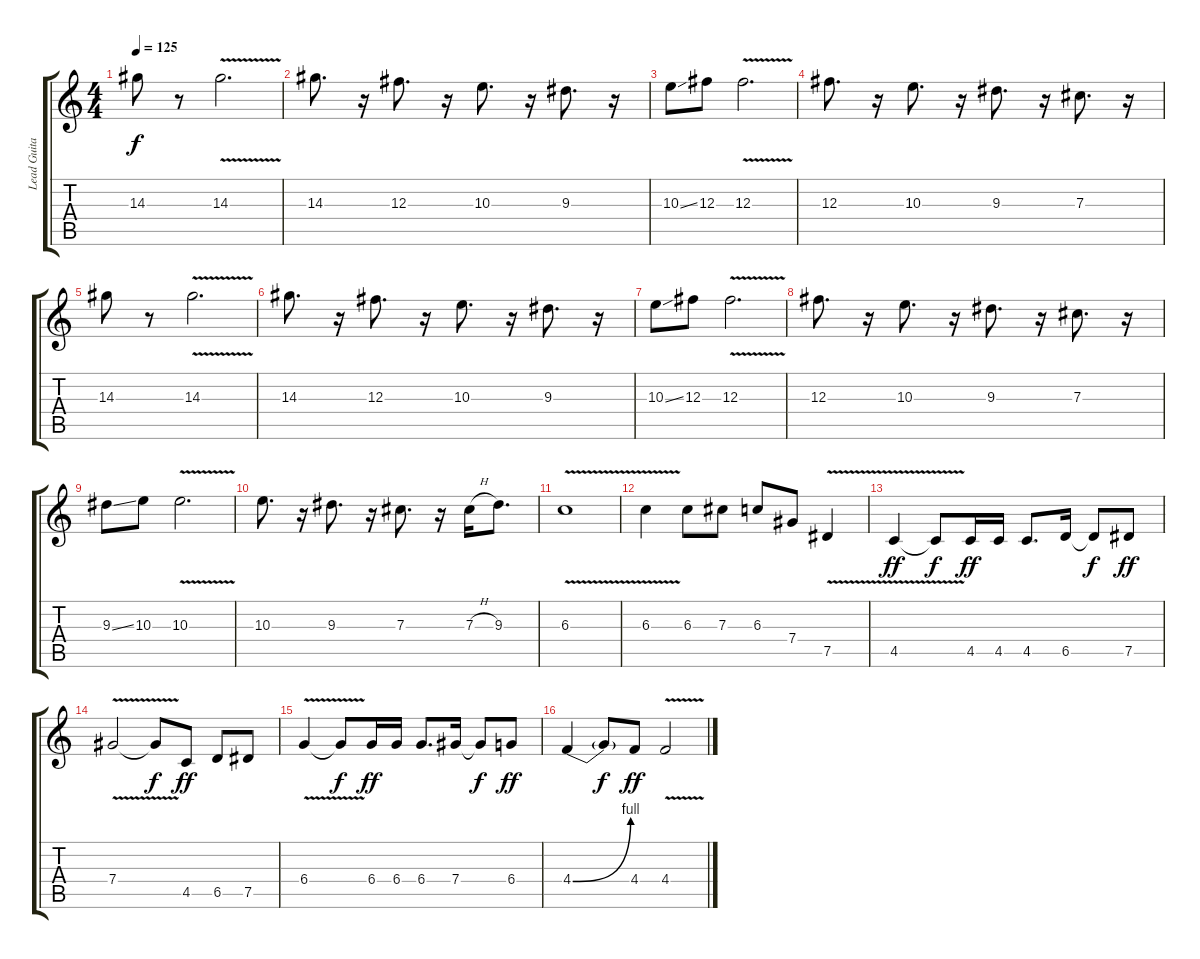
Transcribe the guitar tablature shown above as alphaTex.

\track ("Lead Guitar" "Lead Guita") {instrument distortionguitar}
\staff {score tabs}
\tuning (Eb4 Bb3 Gb3 Db3 Ab2 Eb2) {hide}
\ts (4 4)
\tempo 125
\clef g2
\ks c
14.3.8{dy f} r.8 14.3{v}.2{d} |
14.3.8{d} r.16 12.3.8{d} r.16 10.3.8{d} r.16 9.3.8{d} r.16 |
10.3{ss}.8 12.3.8 12.3{v}.2{d} |
12.3.8{d} r.16 10.3.8{d} r.16 9.3.8{d} r.16 7.3.8{d} r.16 |
14.3.8 r.8 14.3{v}.2{d} |
14.3.8{d} r.16 12.3.8{d} r.16 10.3.8{d} r.16 9.3.8{d} r.16 |
10.3{ss}.8 12.3.8 12.3{v}.2{d} |
12.3.8{d} r.16 10.3.8{d} r.16 9.3.8{d} r.16 7.3.8{d} r.16 |
9.3{ss}.8 10.3.8 10.3{v}.2{d} |
10.3.8{d} r.16 9.3.8{d} r.16 7.3.8{d} r.16 7.3{h}.16 9.3.8{d} |
6.3{v}.1 |
6.3{v}.4 6.3.8 7.3.8 6.3.8 7.4.8 7.5{v}.4 |
4.5{v}.4{dy ff} 4.5{t}.8{dy f} 4.5.16{dy ff} 4.5.16 4.5.8{d} 6.5.16 6.5{t}.8{dy f} 7.5.8{dy ff} |
7.4{v}.2 7.4{t}.8{dy f} 4.5.8{dy ff} 6.5.8 7.5.8 |
6.4{v}.4 6.4{t}.8{dy f} 6.4.16{dy ff} 6.4.16 6.4.8{d} 7.4.16 7.4{t}.8{dy f} 6.4.8{dy ff} |
4.4{be (bend 0 0 60 4)}.4 4.4{t}.8{dy f} 4.4.8{dy ff} 4.4{v}.2
